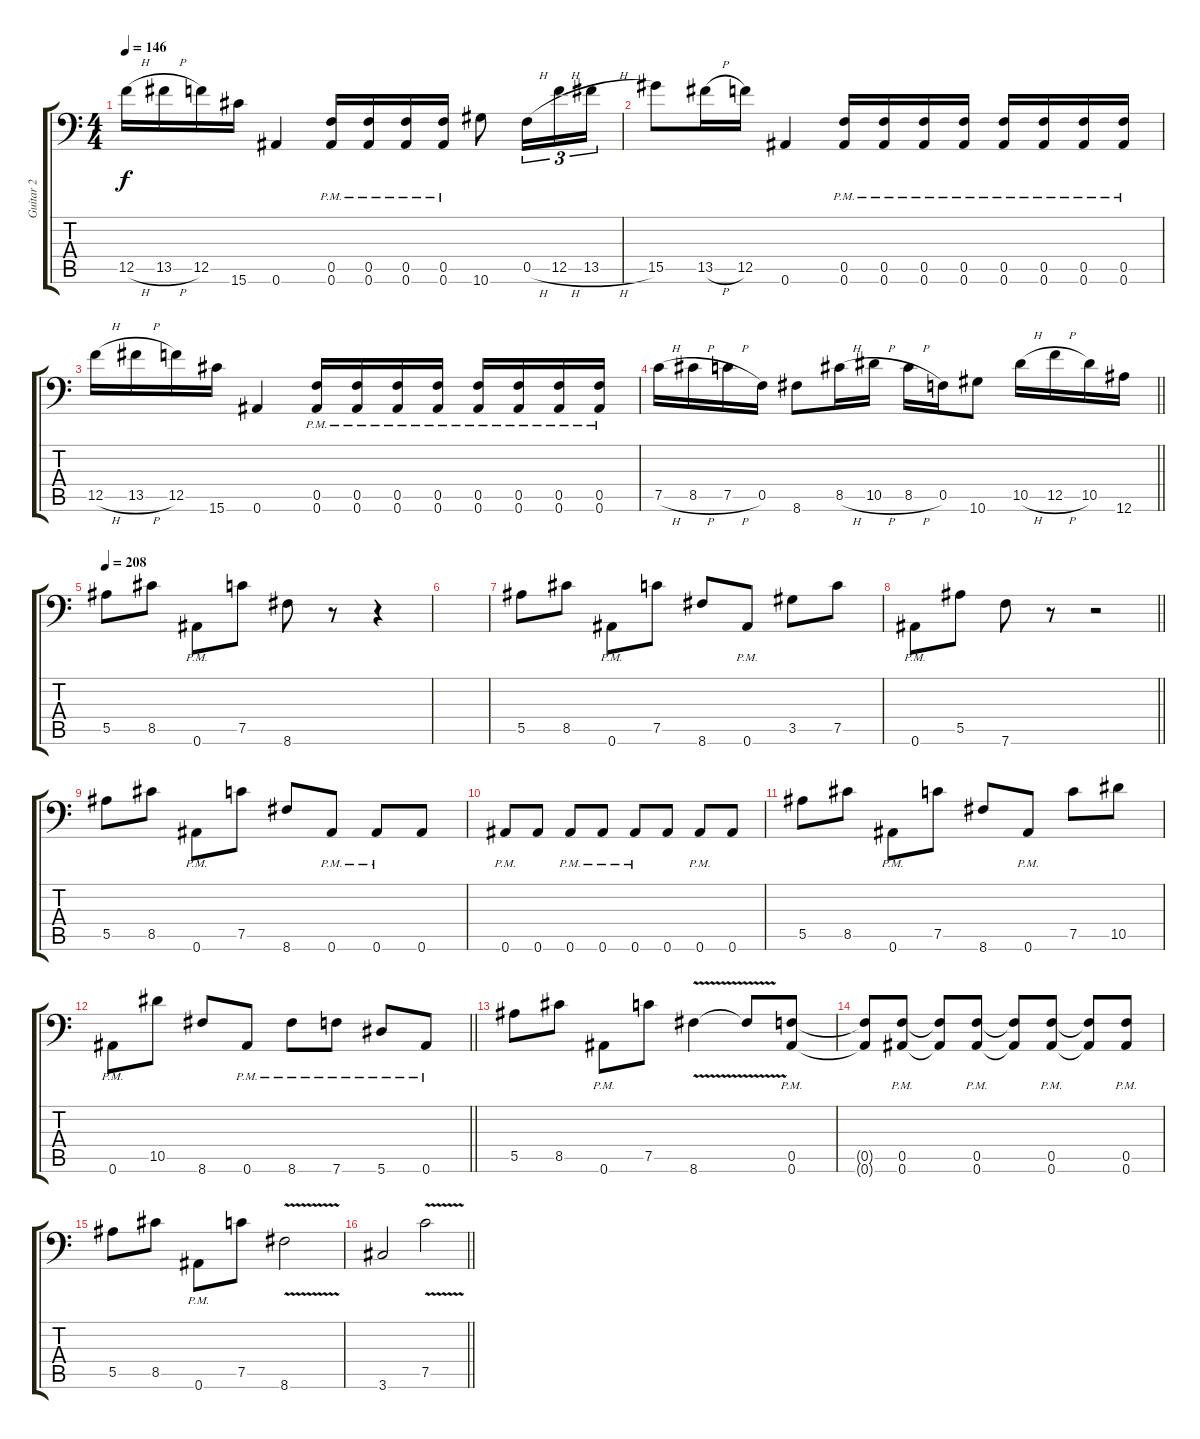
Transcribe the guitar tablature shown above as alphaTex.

\track ("Guitar 2" "Guitar 2") {instrument distortionguitar}
\staff {score tabs}
\tuning (C4 G3 Eb3 Bb2 F2 Bb1) {hide}
\ts (4 4)
\tempo 146
\clef f4
\ks c
12.5{h}.16{dy f} 13.5{h}.16 12.5.16 15.6.16 0.6.4 (0.5{pm} 0.6{pm}).16 (0.5{pm} 0.6{pm}).16 (0.5{pm} 0.6{pm}).16 (0.5{pm} 0.6{pm}).16 10.6.8 0.5{h}.16{tu (3 2)} 12.5{h}.16{tu (3 2)} 13.5{h}.16{tu (3 2)} |
15.5.8 13.5{h}.16 12.5.16 0.6.4 (0.5{pm} 0.6{pm}).16 (0.5{pm} 0.6{pm}).16 (0.5{pm} 0.6{pm}).16 (0.5{pm} 0.6{pm}).16 (0.5{pm} 0.6{pm}).16 (0.5{pm} 0.6{pm}).16 (0.5{pm} 0.6{pm}).16 (0.5{pm} 0.6{pm}).16 |
12.5{h}.16 13.5{h}.16 12.5.16 15.6.16 0.6.4 (0.5{pm} 0.6{pm}).16 (0.5{pm} 0.6{pm}).16 (0.5{pm} 0.6{pm}).16 (0.5{pm} 0.6{pm}).16 (0.5{pm} 0.6{pm}).16 (0.5{pm} 0.6{pm}).16 (0.5{pm} 0.6{pm}).16 (0.5{pm} 0.6{pm}).16 |
\barLineRight lightlight
7.5{h}.16 8.5{h}.16 7.5{h}.16 0.5.16 8.6.8 8.5{h}.16 10.5{h}.16 8.5{h}.16 0.5.16 10.6.8 10.5{h}.16 12.5{h}.16 10.5.16 12.6.16 |
\tempo 208
5.5.8 8.5.8 0.6{pm}.8 7.5.8 8.6.8 r.8 r.4 |
|
5.5.8 8.5.8 0.6{pm}.8 7.5.8 8.6.8 0.6{pm}.8 3.5.8 7.5.8 |
\barLineRight lightlight
0.6{pm}.8 5.5.8 7.6.8 r.8 r.2 |
5.5.8 8.5.8 0.6{pm}.8 7.5.8 8.6.8 0.6{pm}.8 0.6{pm}.8 0.6.8 |
0.6{pm}.8 0.6.8 0.6{pm}.8 0.6{pm}.8 0.6{pm}.8 0.6.8 0.6{pm}.8 0.6.8 |
5.5.8 8.5.8 0.6{pm}.8 7.5.8 8.6.8 0.6{pm}.8 7.5.8 10.5.8 |
\barLineRight lightlight
0.6{pm}.8 10.5.8 8.6.8 0.6{pm}.8 8.6{pm}.8 7.6{pm}.8 5.6{pm}.8 0.6{pm}.8 |
5.5.8 8.5.8 0.6{pm}.8 7.5.8 8.6{v}.4 8.6{t}.8 (0.5{pm} 0.6{pm}).8 |
(0.5{t} 0.6{t}).8 (0.5{pm} 0.6{pm}).8 (0.5{t} 0.6{t}).8 (0.5{pm} 0.6{pm}).8 (0.5{t} 0.6{t}).8 (0.5{pm} 0.6{pm}).8 (0.5{t} 0.6{t}).8 (0.5{pm} 0.6{pm}).8 |
5.5.8 8.5.8 0.6{pm}.8 7.5.8 8.6{v}.2 |
\barLineRight lightlight
3.6.2 7.5{v}.2
